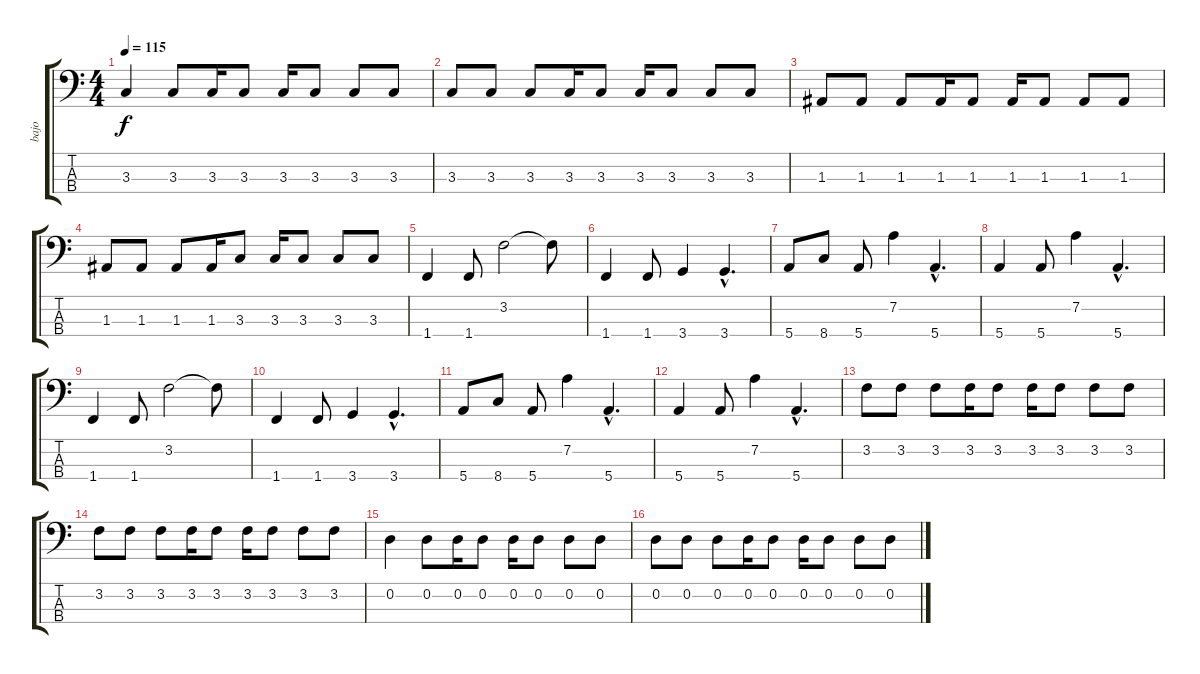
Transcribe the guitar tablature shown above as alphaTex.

\track ("bajo" "bajo") {instrument electricbassfinger}
\staff {score tabs}
\tuning (G2 D2 A1 E1) {hide}
\ts (4 4)
\tempo 115
\clef f4
\ks c
3.3.4{dy f} 3.3.8 3.3.16 3.3.8 3.3.16 3.3.8 3.3.8 3.3.8 |
3.3.8 3.3.8 3.3.8 3.3.16 3.3.8 3.3.16 3.3.8 3.3.8 3.3.8 |
1.3.8 1.3.8 1.3.8 1.3.16 1.3.8 1.3.16 1.3.8 1.3.8 1.3.8 |
1.3.8 1.3.8 1.3.8 1.3.16 3.3.8 3.3.16 3.3.8 3.3.8 3.3.8 |
1.4.4 1.4.8 3.2.2 3.2{t}.8 |
1.4.4 1.4.8 3.4.4 3.4{hac}.4{d} |
5.4.8 8.4.8 5.4.8 7.2.4 5.4{hac}.4{d} |
5.4.4 5.4.8 7.2.4 5.4{hac}.4{d} |
1.4.4 1.4.8 3.2.2 3.2{t}.8 |
1.4.4 1.4.8 3.4.4 3.4{hac}.4{d} |
5.4.8 8.4.8 5.4.8 7.2.4 5.4{hac}.4{d} |
5.4.4 5.4.8 7.2.4 5.4{hac}.4{d} |
3.2.8 3.2.8 3.2.8 3.2.16 3.2.8 3.2.16 3.2.8 3.2.8 3.2.8 |
3.2.8 3.2.8 3.2.8 3.2.16 3.2.8 3.2.16 3.2.8 3.2.8 3.2.8 |
0.2.4 0.2.8 0.2.16 0.2.8 0.2.16 0.2.8 0.2.8 0.2.8 |
0.2.8 0.2.8 0.2.8 0.2.16 0.2.8 0.2.16 0.2.8 0.2.8 0.2.8
